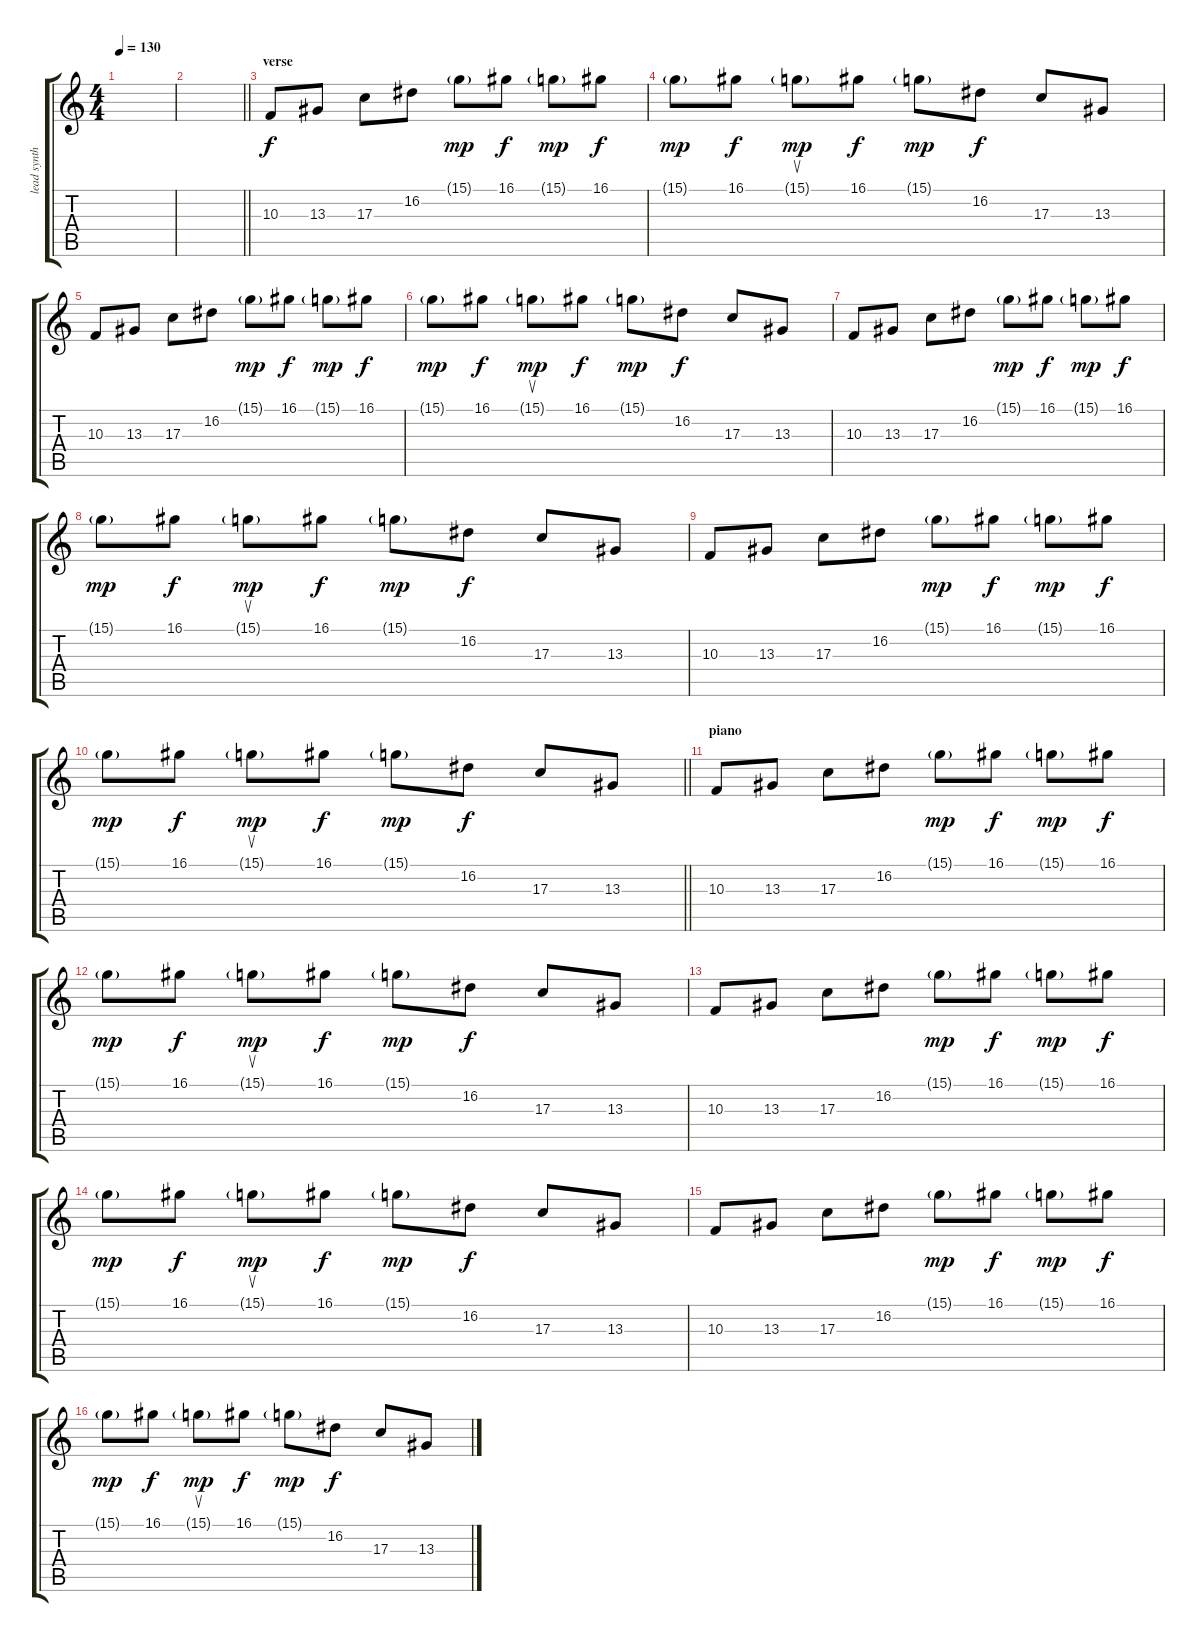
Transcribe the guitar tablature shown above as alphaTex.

\track ("lead synth dub" "lead synth") {instrument lead1square}
\staff {score tabs}
\tuning (E4 B3 G3 D3 A2 E2) {hide}
\ts (4 4)
\tempo 130
\clef g2
\ks c
|
\barLineRight lightlight
|
\section ("" "verse")
10.3.8{balance 16 instrument tremolostrings} 13.3.8 17.3.8 16.2.8 15.1{g}.8{dy mp} 16.1.8{dy f} 15.1{g}.8{dy mp} 16.1.8{dy f} |
15.1{g}.8{dy mp} 16.1.8{dy f} 15.1{g}.8{su dy mp} 16.1.8{dy f} 15.1{g}.8{dy mp} 16.2.8{dy f} 17.3.8 13.3.8 |
10.3.8{balance 16 instrument tremolostrings} 13.3.8 17.3.8 16.2.8 15.1{g}.8{dy mp} 16.1.8{dy f} 15.1{g}.8{dy mp} 16.1.8{dy f} |
15.1{g}.8{dy mp} 16.1.8{dy f} 15.1{g}.8{su dy mp} 16.1.8{dy f} 15.1{g}.8{dy mp} 16.2.8{dy f} 17.3.8 13.3.8 |
10.3.8{balance 16 instrument tremolostrings} 13.3.8 17.3.8 16.2.8 15.1{g}.8{dy mp} 16.1.8{dy f} 15.1{g}.8{dy mp} 16.1.8{dy f} |
15.1{g}.8{dy mp} 16.1.8{dy f} 15.1{g}.8{su dy mp} 16.1.8{dy f} 15.1{g}.8{dy mp} 16.2.8{dy f} 17.3.8 13.3.8 |
10.3.8{balance 16 instrument tremolostrings} 13.3.8 17.3.8 16.2.8 15.1{g}.8{dy mp} 16.1.8{dy f} 15.1{g}.8{dy mp} 16.1.8{dy f} |
\barLineRight lightlight
15.1{g}.8{dy mp} 16.1.8{dy f} 15.1{g}.8{su dy mp} 16.1.8{dy f} 15.1{g}.8{dy mp} 16.2.8{dy f} 17.3.8 13.3.8 |
\section ("" "piano")
10.3.8{balance 16 instrument tremolostrings} 13.3.8 17.3.8 16.2.8 15.1{g}.8{dy mp} 16.1.8{dy f} 15.1{g}.8{dy mp} 16.1.8{dy f} |
15.1{g}.8{dy mp} 16.1.8{dy f} 15.1{g}.8{su dy mp} 16.1.8{dy f} 15.1{g}.8{dy mp} 16.2.8{dy f} 17.3.8 13.3.8 |
10.3.8{balance 16 instrument tremolostrings} 13.3.8 17.3.8 16.2.8 15.1{g}.8{dy mp} 16.1.8{dy f} 15.1{g}.8{dy mp} 16.1.8{dy f} |
15.1{g}.8{dy mp} 16.1.8{dy f} 15.1{g}.8{su dy mp} 16.1.8{dy f} 15.1{g}.8{dy mp} 16.2.8{dy f} 17.3.8 13.3.8 |
10.3.8{balance 16 instrument tremolostrings} 13.3.8 17.3.8 16.2.8 15.1{g}.8{dy mp} 16.1.8{dy f} 15.1{g}.8{dy mp} 16.1.8{dy f} |
15.1{g}.8{dy mp} 16.1.8{dy f} 15.1{g}.8{su dy mp} 16.1.8{dy f} 15.1{g}.8{dy mp} 16.2.8{dy f} 17.3.8 13.3.8
